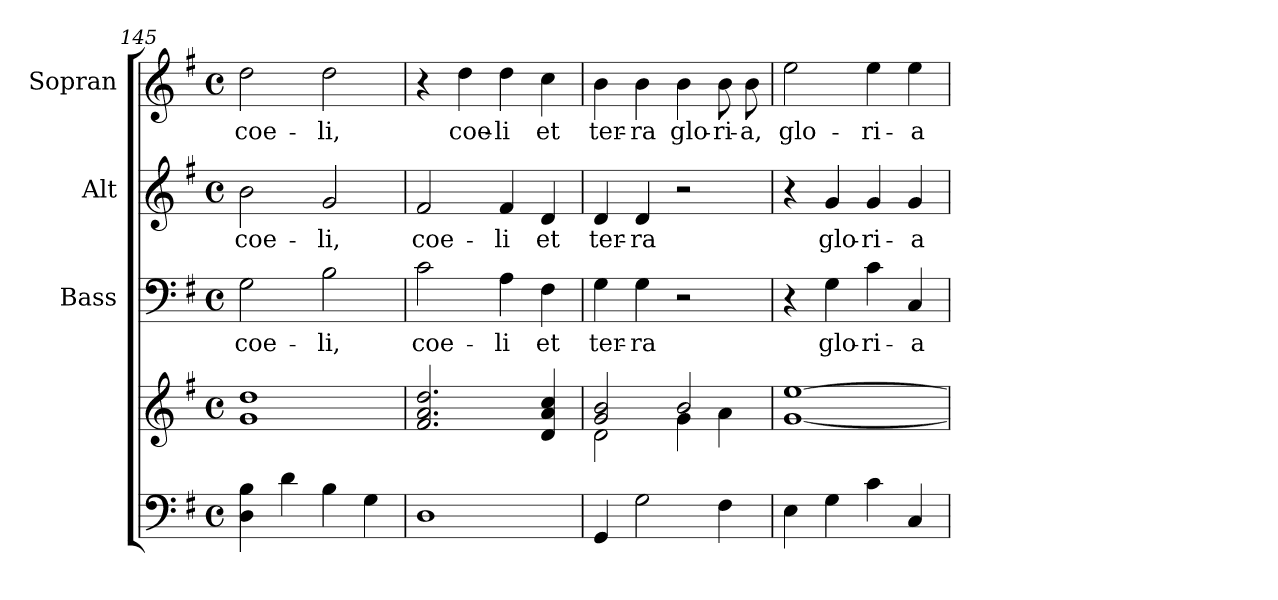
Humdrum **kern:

**kern	**kern	**kern	**text	**kern	**text	**kern	**text
*part4	*part4	*part3	*part3	*part2	*part2	*part1	*part1
*staff5	*staff4	*staff3	*staff3	*staff2	*staff2	*staff1	*staff1
*	*	*I"Bass	*	*I"Alt	*	*I"Sopran	*
*	*	*I'B.	*	*I'A.	*	*I'S.	*
*clefF4	*clefG2	*clefF4	*	*clefG2	*	*clefG2	*
*k[f#]	*k[f#]	*k[f#]	*	*k[f#]	*	*k[f#]	*
*G:	*G:	*G:	*	*G:	*	*G:	*
*M4/4	*M4/4	*M4/4	*	*M4/4	*	*M4/4	*
*met(c)	*met(c)	*met(c)	*	*met(c)	*	*met(c)	*
=145	=145	=145	=145	=145	=145	=145	=145
!	!	!	!LO:LY:b	!	!LO:LY:b	!	!LO:LY:b
4D\ 4B\	1g 1dd	2G\	coe-	2b\	coe-	2dd\	coe-
4d\	.	.	.	.	.	.	.
!	!	!	!LO:LY:b	!	!LO:LY:b	!	!LO:LY:b
4B\	.	2B\	-li,	2g/	-li,	2dd\	-li,
4G\	.	.	.	.	.	.	.
=146	=146	=146	=146	=146	=146	=146	=146
!	!	!	!LO:LY:b	!	!LO:LY:b	!	!
1D	2.f#/ 2.a/ 2.dd/	2c\	coe-	2f#/	coe-	4r	.
!	!	!	!	!	!	!	!LO:LY:b
.	.	.	.	.	.	4dd\	coe-
!	!	!	!LO:LY:b	!	!LO:LY:b	!	!LO:LY:b
.	.	4A\	-li	4f#/	-li	4dd\	-li
!	!	!	!LO:LY:b	!	!LO:LY:b	!	!LO:LY:b
.	4d/ 4a/ 4cc/	4F#\	et	4d/	et	4cc\	et
=147	=147	=147	=147	=147	=147	=147	=147
*	*^	*	*	*	*	*	*
!	!	!	!	!LO:LY:b	!	!LO:LY:b	!	!LO:LY:b
4GG/	2g/ 2b/	2d\	4G\	ter-	4d/	ter-	4b\	ter-
!	!	!	!	!LO:LY:b	!	!LO:LY:b	!	!LO:LY:b
2G\	.	.	4G\	-ra	4d/	-ra	4b\	-ra
!	!	!	!	!	!	!	!	!LO:LY:b
.	2b/	4g\	2r	.	2r	.	4b\	glo-
!	!	!	!	!	!	!	!	!LO:LY:b
4F#\	.	4a\	.	.	.	.	8b\	-ri-
!	!	!	!	!	!	!	!	!LO:LY:b
.	.	.	.	.	.	.	8b\	-a,
=148	=148	=148	=148	=148	=148	=148	=148	=148
!	!	!	!	!	!	!	!	!LO:LY:b
4E\	[>1ee	[<1g	4r	.	4r	.	2ee\	glo-
!	!	!	!	!LO:LY:b	!	!LO:LY:b	!	!
4G\	.	.	4G\	glo-	4g/	glo-	.	.
!	!	!	!	!LO:LY:b	!	!LO:LY:b	!	!LO:LY:b
4c\	.	.	4c\	-ri-	4g/	-ri-	4ee\	-ri-
!	!	!	!	!LO:LY:b	!	!LO:LY:b	!	!LO:LY:b
4C/	.	.	4C/	-a	4g/	-a	4ee\	-a
*	*v	*v	*	*	*	*	*	*
=	=	=	=	=	=	=	=
*-	*-	*-	*-	*-	*-	*-	*-
